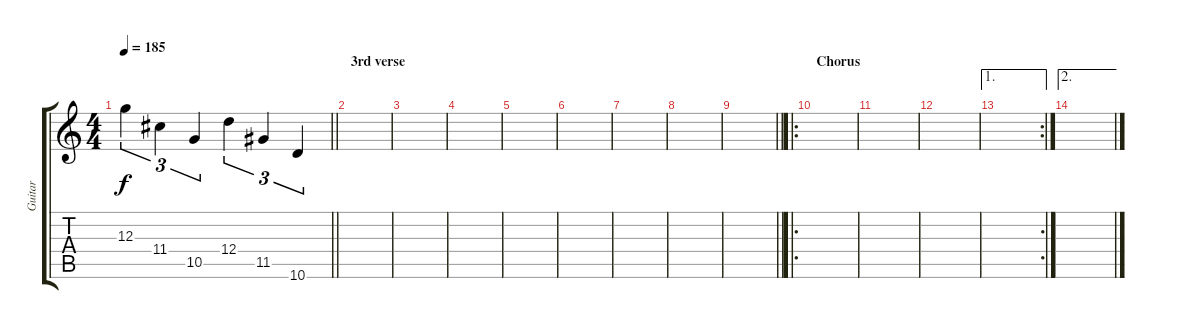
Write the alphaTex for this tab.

\track ("Guitar" "Guitar") {instrument distortionguitar}
\staff {score tabs}
\tuning (E4 B3 G3 D3 A2 E2) {hide}
\ts (4 4)
\tempo 185
\clef g2
\barLineRight lightlight
\ks c
12.3.4{tu (3 2) dy f} 11.4.4{tu (3 2)} 10.5.4{tu (3 2)} 12.4.4{tu (3 2)} 11.5.4{tu (3 2)} 10.6.4{tu (3 2)} |
\section ("" "3rd verse")
|
|
|
|
|
|
|
\barLineRight lightlight
|
\ro
\section ("" "Chorus")
|
|
|
\ae 1
\rc 2
|
\ae 2
